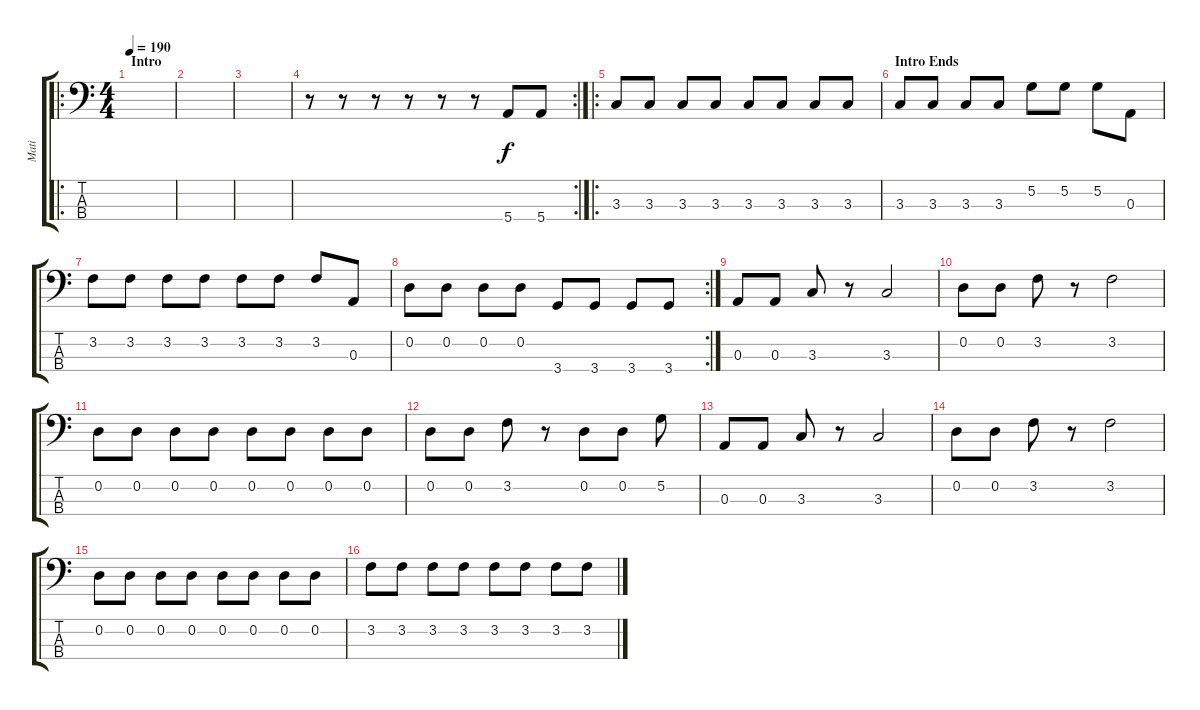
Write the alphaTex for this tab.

\track ("Mati" "Mati") {instrument electricbasspick}
\staff {score tabs}
\tuning (G2 D2 A1 E1) {hide}
\ro
\ts (4 4)
\section ("" "Intro")
\tempo 190
\clef f4
\ks c
|
|
|
\rc 2
r.8 r.8 r.8 r.8 r.8 r.8 5.4.8 5.4.8 |
\ro
3.3.8 3.3.8 3.3.8 3.3.8 3.3.8 3.3.8 3.3.8 3.3.8 |
\section ("" "Intro Ends")
3.3.8 3.3.8 3.3.8 3.3.8 5.2.8 5.2.8 5.2.8 0.3.8 |
3.2.8 3.2.8 3.2.8 3.2.8 3.2.8 3.2.8 3.2.8 0.3.8 |
\rc 2
0.2.8 0.2.8 0.2.8 0.2.8 3.4.8 3.4.8 3.4.8 3.4.8 |
0.3.8 0.3.8 3.3.8 r.8 3.3.2 |
0.2.8 0.2.8 3.2.8 r.8 3.2.2 |
0.2.8 0.2.8 0.2.8 0.2.8 0.2.8 0.2.8 0.2.8 0.2.8 |
0.2.8 0.2.8 3.2.8 r.8 0.2.8 0.2.8 5.2.8 |
0.3.8 0.3.8 3.3.8 r.8 3.3.2 |
0.2.8 0.2.8 3.2.8 r.8 3.2.2 |
0.2.8 0.2.8 0.2.8 0.2.8 0.2.8 0.2.8 0.2.8 0.2.8 |
3.2.8 3.2.8 3.2.8 3.2.8 3.2.8 3.2.8 3.2.8 3.2.8
